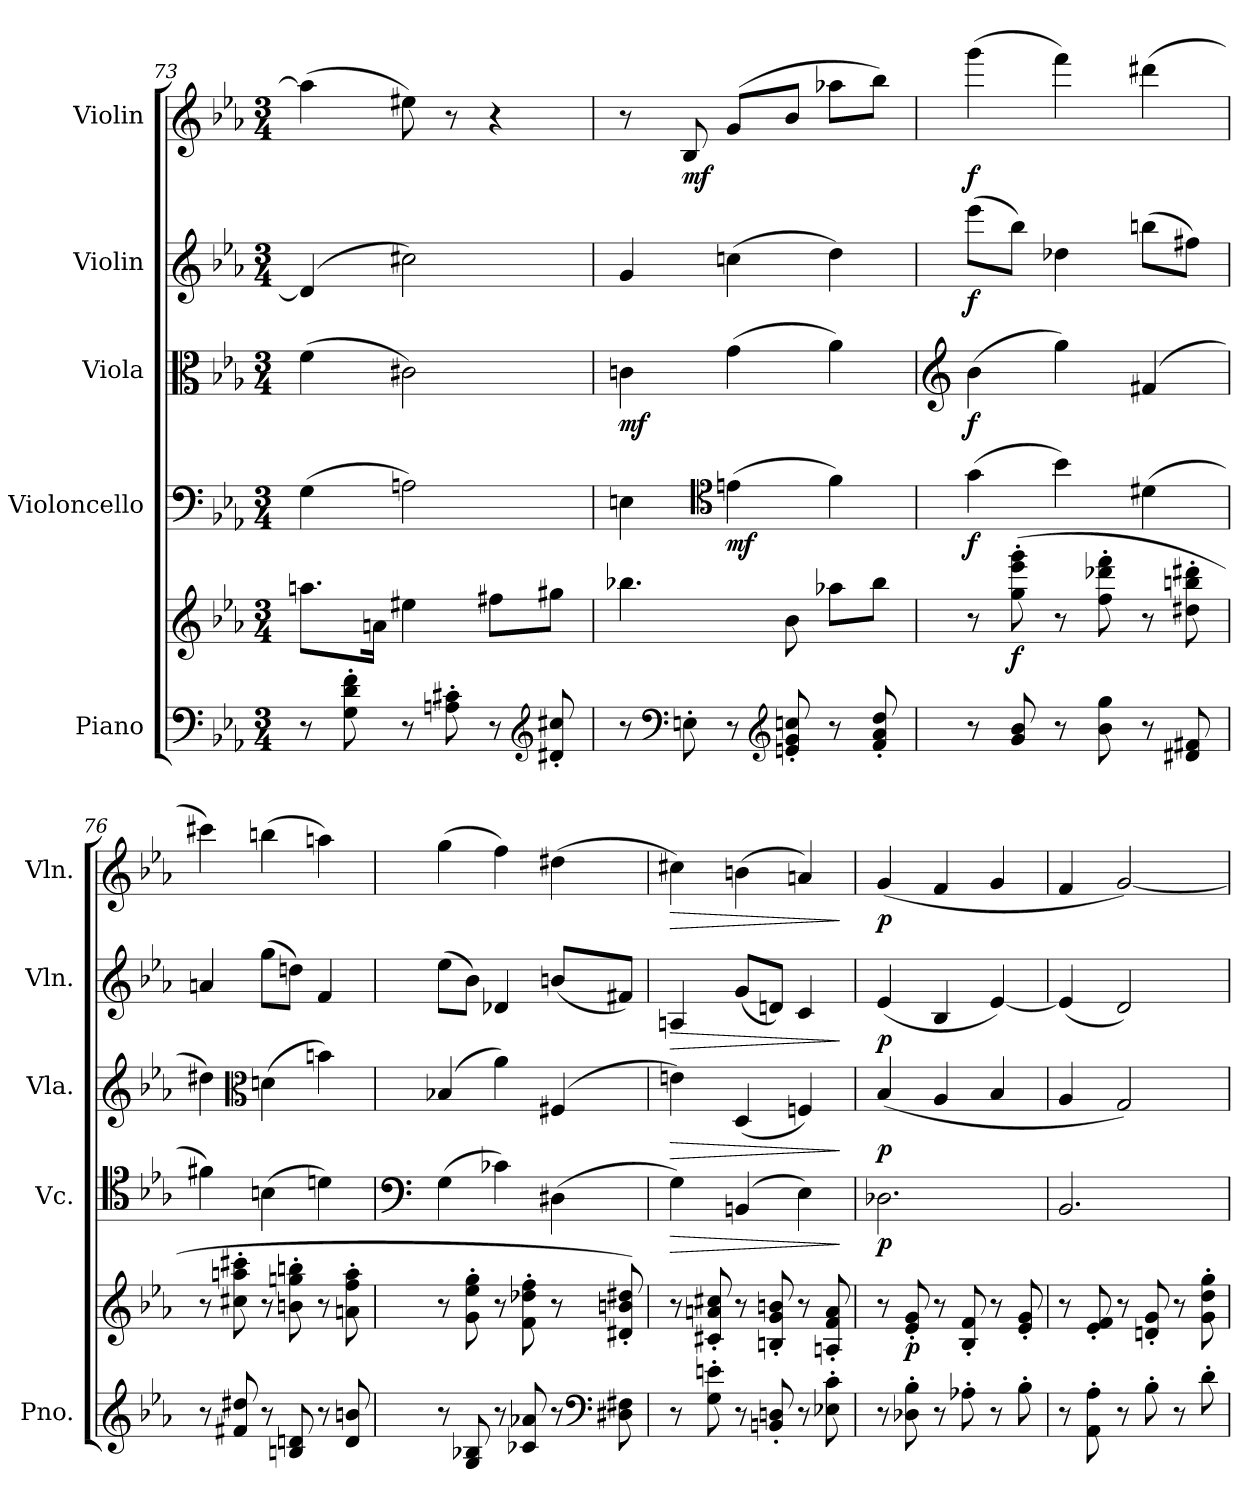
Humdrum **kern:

**kern	**kern	**dynam	**kern	**dynam	**kern	**dynam	**kern	**dynam	**kern	**dynam
*part5	*part5	*part5	*part4	*part4	*part3	*part3	*part2	*part2	*part1	*part1
*staff6	*staff5	*staff5/6	*staff4	*staff4	*staff3	*staff3	*staff2	*staff2	*staff1	*staff1
*I"Piano	*	*	*I"Violoncello	*	*I"Viola	*	*I"Violin	*	*I"Violin	*
*I'Pno.	*	*	*I'Vc.	*	*I'Vla.	*	*I'Vln.	*	*I'Vln.	*
!!LO:LB:g=z
*clefF4	*clefG2	*	*clefF4	*	*clefC3	*	*clefG2	*	*clefG2	*
*k[b-e-a-]	*k[b-e-a-]	*	*k[b-e-a-]	*	*k[b-e-a-]	*	*k[b-e-a-]	*	*k[b-e-a-]	*
*M3/4	*M3/4	*	*M3/4	*	*M3/4	*	*M3/4	*	*M3/4	*
=73	=73	=73	=73	=73	=73	=73	=73	=73	=73	=73
8r	8.aan\L	.	(4G\	.	(4f\	.	(4d/]	.	(4aa\]	.
8G\' 8d\' 8f\'	.	.	.	.	.	.	.	.	.	.
.	16an\Jk	.	.	.	.	.	.	.	.	.
8r	4ee#X\	.	2An\)	.	2c#X\)	.	2cc#X\)	.	8ee#X\)	.
8An\' 8c#X\'	.	.	.	.	.	.	.	.	8r	.
8r	8ff#X\L	.	.	.	.	.	.	.	4r	.
*clefG2	*	*	*	*	*	*	*	*	*	*
8d#X/' 8cc#X/'	8gg#X\J	.	.	.	.	.	.	.	.	.
=74	=74	=74	=74	=74	=74	=74	=74	=74	=74	=74
!	!	!	!	!	!	!LO:DY:b	!	!	!	!
8r	4.bb-X\	.	4En\	.	4cn\	mf	4g/	.	8r	.
*clefF4	*	*	*	*	*	*	*	*	*	*
!	!	!	!	!	!	!	!	!	!	!LO:DY:b
8En'\	.	.	.	.	.	.	.	.	8B-/	mf
*	*	*	*clefC4	*	*	*	*	*	*	*
!	!	!	!	!LO:DY:b	!	!	!	!	!	!
8r	.	.	(4en\	mf	(4g\	.	(4ccn\	.	(8g/L	.
*clefG2	*	*	*	*	*	*	*	*	*	*
8en/' 8g/' 8ccn/'	8b-\	.	.	.	.	.	.	.	8b-/J	.
8r	8aa-X\L	.	4f\)	.	4a-\)	.	4dd\)	.	8aa-X\L	.
8f/' 8a-/' 8dd/'	8bb-\J	.	.	.	.	.	.	.	8bb-\J)	.
=75	=75	=75	=75	=75	=75	=75	=75	=75	=75	=75
*	*	*	*	*	*clefG2	*	*	*	*	*
!	!	!	!	!LO:DY:b	!	!LO:DY:b	!	!LO:DY:b	!	!LO:DY:b
8r	8r	.	(4g\	f	(4b-\	f	(8eee-\L	f	(4ggg\	f
!	!	!LO:DY:b	!	!	!	!	!	!	!	!
8g/ 8b-/	(8gg\' 8eee-\' 8ggg\'	f	.	.	.	.	8bb-\J)	.	.	.
8r	8r	.	4b-\)	.	4gg\)	.	4dd-X\	.	4fff\)	.
8b-\ 8gg\	8ff\' 8ddd-X\' 8fff\'	.	.	.	.	.	.	.	.	.
8r	8r	.	(4d#X\	.	(4f#X/	.	(8bbn\L	.	(4ddd#X\	.
8d#X/ 8f#X/	8dd#X\' 8bbn\' 8ddd#X\'	.	.	.	.	.	8ff#X\J)	.	.	.
!!LO:PB:g=z
=76	=76	=76	=76	=76	=76	=76	=76	=76	=76	=76
8r	8r	.	4f#X\)	.	4dd#X\)	.	4an/	.	4ccc#X\)	.
8f#X/ 8dd#X/	8cc#X\' 8aan\' 8ccc#X\'	.	.	.	.	.	.	.	.	.
*	*	*	*	*	*clefC3	*	*	*	*	*
8r	8r	.	(4Bn\	.	(4dn\	.	(8gg\L	.	(4bbn\	.
8Bn/ 8dn/	8bn\' 8ggn\' 8bbn\'	.	.	.	.	.	8ddn\J)	.	.	.
8r	8r	.	4dn\)	.	4bn\)	.	4f/	.	4aan\)	.
8d/ 8bn/	8an\' 8ff\' 8aa\'	.	.	.	.	.	.	.	.	.
=77	=77	=77	=77	=77	=77	=77	=77	=77	=77	=77
*	*	*	*clefF4	*	*	*	*	*	*	*
8r	8r	.	(4G\	.	(4B-X/	.	(8ee-\L	.	(4gg\	.
8G/ 8B-X/	8g\' 8ee-\' 8gg\'	.	.	.	.	.	8b-\J)	.	.	.
8r	8r	.	4c-X\)	.	4a-\)	.	4d-X/	.	4ff\)	.
8c-X/ 8a-X/	8f\' 8dd-X\' 8ff\'	.	.	.	.	.	.	.	.	.
8r	8r	.	(4D#X\	.	(4F#X/	.	(8bn/L	.	(4dd#X\	.
*clefF4	*	*	*	*	*	*	*	*	*	*
8D#X\ 8F#X\	8d#X/' 8bn/' 8dd#X/')	.	.	.	.	.	8f#X/J)	.	.	.
=78	=78	=78	=78	=78	=78	=78	=78	=78	=78	=78
!	!	!	!	!LO:HP:b	!	!LO:HP:b	!	!LO:HP:b	!	!LO:HP:b
8r	8r	.	4G\)	>	4en\)	>	4An/	>	4cc#X\)	>
8G\' 8en\'	8c#X/' 8an/' 8cc#X/'	.	.	.	.	.	.	.	.	.
8r	8r	.	(4BBn/	.	(4D/	.	(8g/L	.	(4bn\	.
8BBn/' 8Dn/'	8Bn/' 8g/' 8bn/'	.	.	.	.	.	8dn/J)	.	.	.
8r	8r	.	4E-\)	.	4Fn/)	.	4c/	.	4an/)	.
8E-X\' 8c\'	8An/' 8f/' 8a/'	.	.	.	.	.	.	.	.	.
.	.	.	.	]	.	]	.	]	.	]
!!LO:LB:g=z
=79	=79	=79	=79	=79	=79	=79	=79	=79	=79	=79
!	!	!	!	!LO:DY:b	!	!LO:DY:b	!	!LO:DY:b	!	!LO:DY:b
8r	8r	.	2.D-X\	p	(4B-/	p	(4e-/	p	(4g/	p
!	!	!LO:DY:b	!	!	!	!	!	!	!	!
8D-X\' 8B-\'	8e-/' 8g/'	p	.	.	.	.	.	.	.	.
8r	8r	.	.	.	4A-/	.	4B-/	.	4f/	.
8A-X'\	8B-/' 8f/'	.	.	.	.	.	.	.	.	.
8r	8r	.	.	.	4B-/	.	[4e-/)	.	4g/	.
8B-'\	8e-/' 8g/'	.	.	.	.	.	.	.	.	.
=80	=80	=80	=80	=80	=80	=80	=80	=80	=80	=80
8r	8r	.	2.BB-/	.	4A-/	.	(4e-/]	.	4f/	.
8AA-\' 8A-\'	8e-/' 8f/'	.	.	.	.	.	.	.	.	.
8r	8r	.	.	.	2G/)	.	2d/)	.	[2g/)	.
8B-'\	8dn/' 8g/'	.	.	.	.	.	.	.	.	.
8r	8r	.	.	.	.	.	.	.	.	.
8d'\	8g\' 8dd\' 8gg\'	.	.	.	.	.	.	.	.	.
=	=	=	=	=	=	=	=	=	=	=
*-	*-	*-	*-	*-	*-	*-	*-	*-	*-	*-
